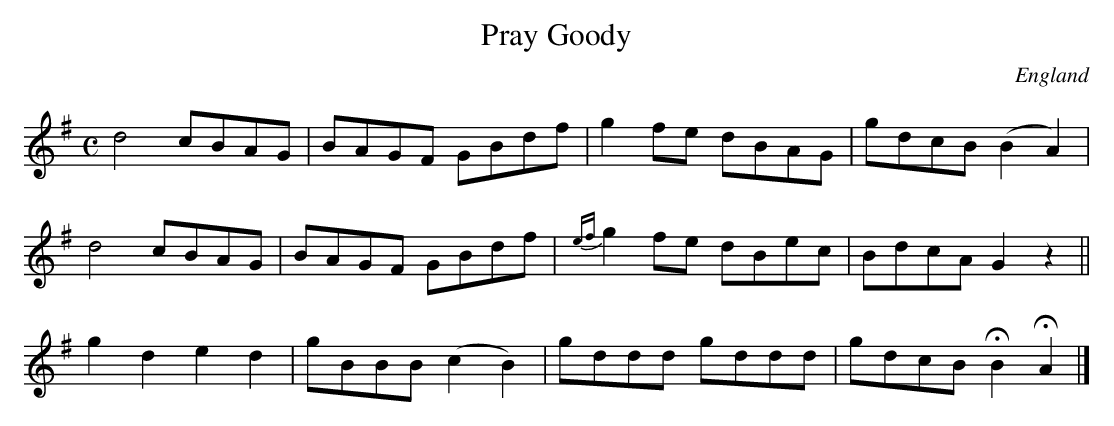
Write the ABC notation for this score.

X:1
T:Pray Goody
L:1/8
M:C
O:England
K:G
d4 cBAG | BAGF GBdf | g2fe dBAG | gdcB (B2A2) |
d4 cBAG | BAGF GBdf | {ef}g2fe dBec | BdcA G2 z2 ||
g2d2 e2d2 | gBBB (c2B2) | gddd gddd | gdcB HB2 HA2 |]
